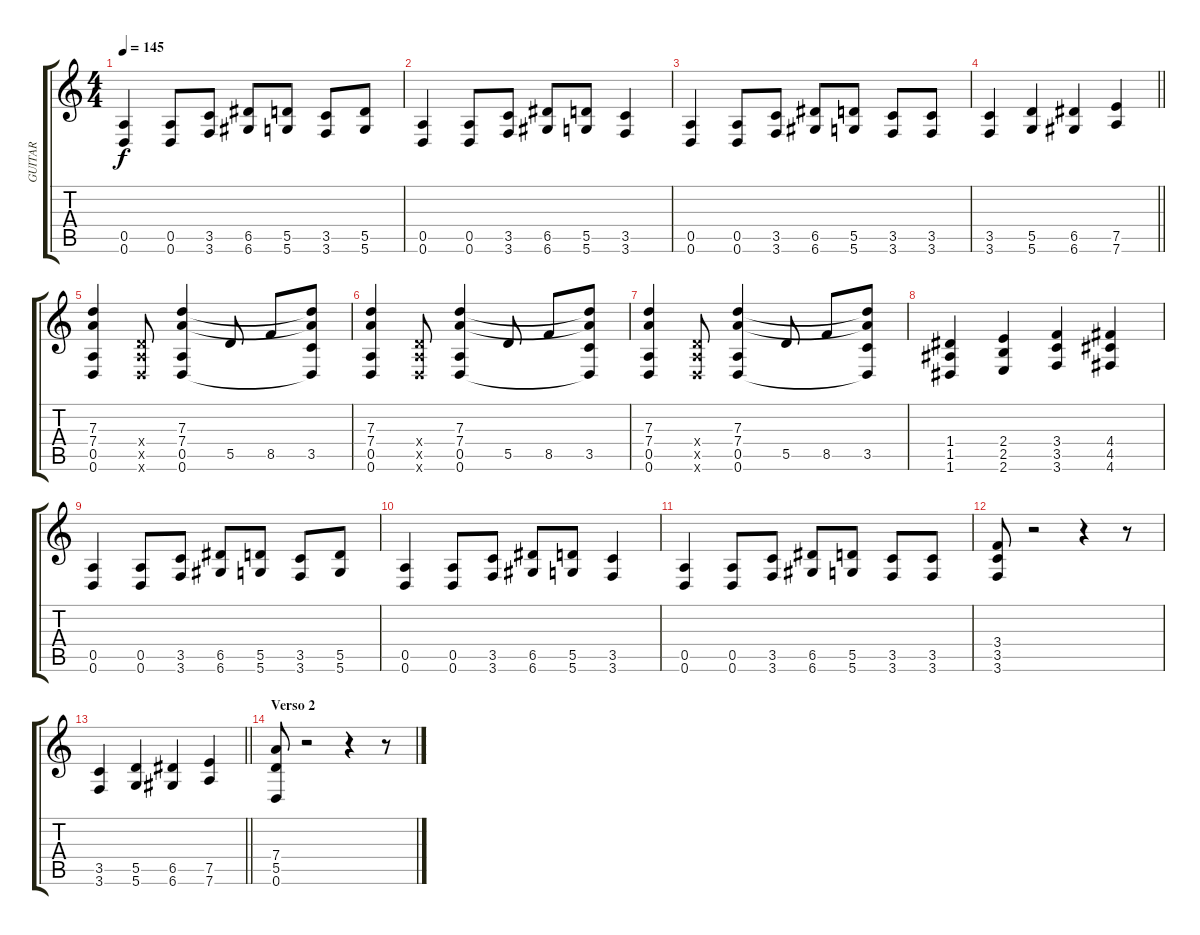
\track ("GUITAR" "GUITAR") {instrument distortionguitar}
\staff {score tabs}
\tuning (E4 B3 G3 D3 A2 D2) {hide}
\ts (4 4)
\tempo 145
\clef g2
\ks c
(0.5 0.6).4{dy f} (0.5 0.6).8 (3.5 3.6).8 (6.5 6.6).8 (5.5 5.6).8 (3.5 3.6).8 (5.5 5.6).8 |
(0.5 0.6).4 (0.5 0.6).8 (3.5 3.6).8 (6.5 6.6).8 (5.5 5.6).8 (3.5 3.6).4 |
(0.5 0.6).4 (0.5 0.6).8 (3.5 3.6).8 (6.5 6.6).8 (5.5 5.6).8 (3.5 3.6).8 (3.5 3.6).8 |
\barLineRight lightlight
(3.5 3.6).4 (5.5 5.6).4 (6.5 6.6).4 (7.5 7.6).4 |
(7.3 7.4 0.5 0.6).4 (0.4{x} 0.5{x} 0.6{x}).8 (7.3 7.4 0.5 0.6).4 5.5.8 8.5.8 (7.3{t} 7.4{t} 3.5 0.6{t}).8 |
(7.3 7.4 0.5 0.6).4 (0.4{x} 0.5{x} 0.6{x}).8 (7.3 7.4 0.5 0.6).4 5.5.8 8.5.8 (7.3{t} 7.4{t} 3.5 0.6{t}).8 |
(7.3 7.4 0.5 0.6).4 (0.4{x} 0.5{x} 0.6{x}).8 (7.3 7.4 0.5 0.6).4 5.5.8 8.5.8 (7.3{t} 7.4{t} 3.5 0.6{t}).8 |
(1.4 1.5 1.6).4 (2.4 2.5 2.6).4 (3.4 3.5 3.6).4 (4.4 4.5 4.6).4 |
(0.5 0.6).4 (0.5 0.6).8 (3.5 3.6).8 (6.5 6.6).8 (5.5 5.6).8 (3.5 3.6).8 (5.5 5.6).8 |
(0.5 0.6).4 (0.5 0.6).8 (3.5 3.6).8 (6.5 6.6).8 (5.5 5.6).8 (3.5 3.6).4 |
(0.5 0.6).4 (0.5 0.6).8 (3.5 3.6).8 (6.5 6.6).8 (5.5 5.6).8 (3.5 3.6).8 (3.5 3.6).8 |
(3.4 3.5 3.6).8 r.2 r.4 r.8 |
\barLineRight lightlight
(3.5 3.6).4 (5.5 5.6).4 (6.5 6.6).4 (7.5 7.6).4 |
\section ("" "Verso 2")
(7.4 5.5 0.6).8 r.2 r.4 r.8
